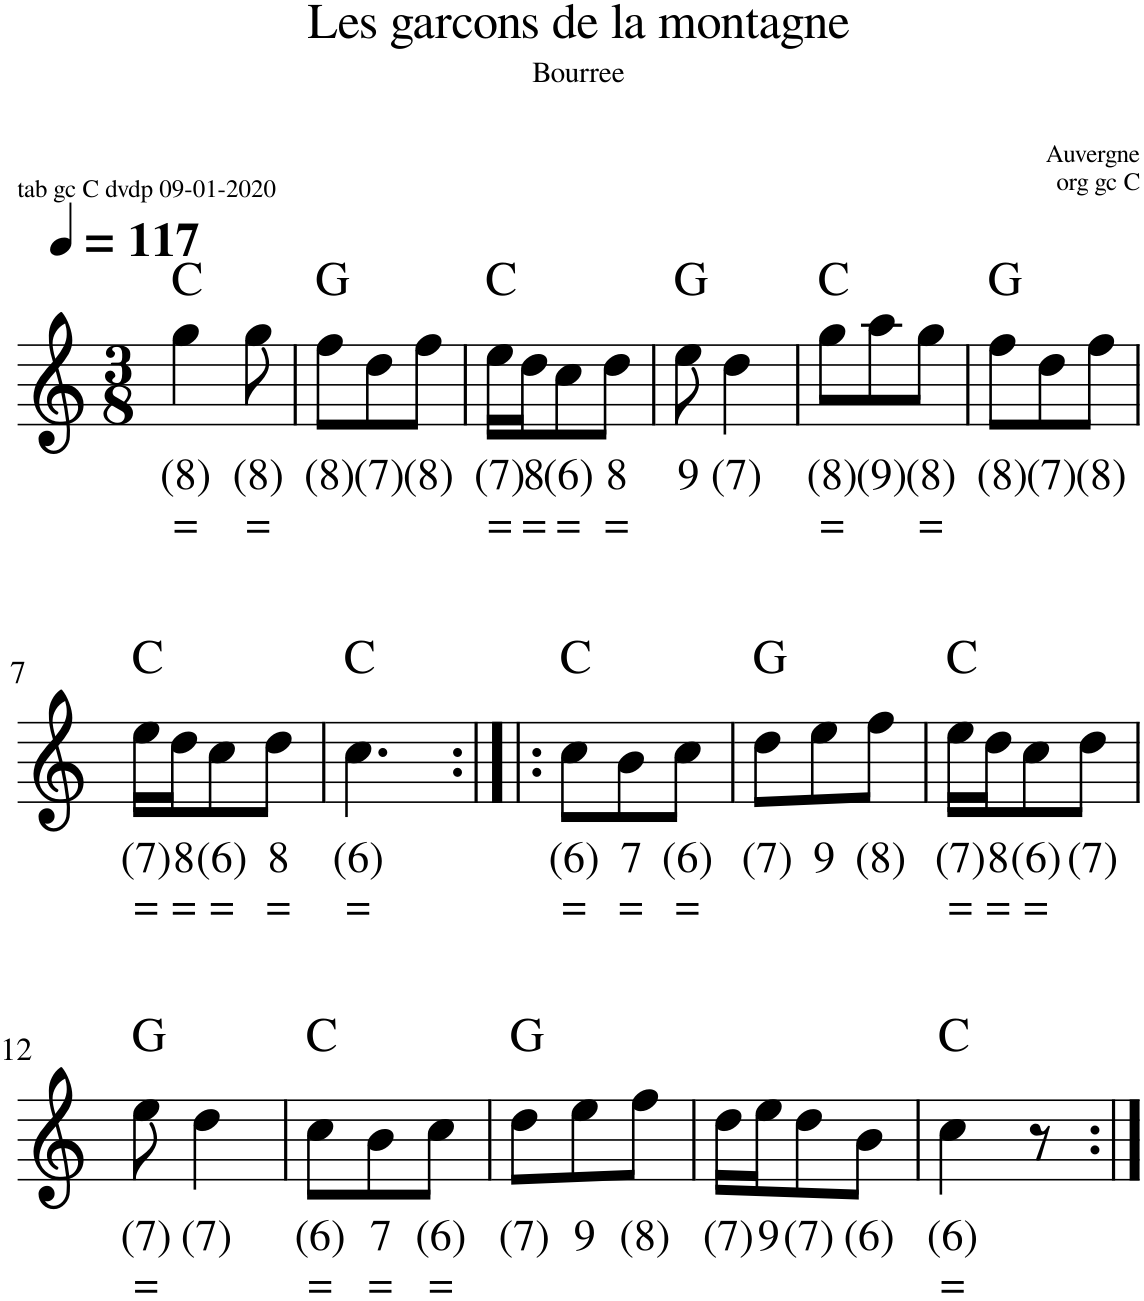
**kern	**text	**text	**harte
*part1	*part1	*part1	*part1
*staff1	*staff1	*staff1	*
*I"Accordeon	*	*	*
*I'Acc	*	*	*
*clefG2	*	*	*
*k[]	*	*	*
*M3/8	*	*	*
*MM117	*	*	*
=1	=1	=1	=1
!	!LO:LY:b	!LO:LY:b	!
4gg\	(8)	=	C:maj
!	!LO:LY:b	!LO:LY:b	!
8gg\	(8)	=	.
=2	=2	=2	=2
!	!LO:LY:b	!	!
8ff\L	(8)	.	G:maj
!	!LO:LY:b	!	!
8dd\	(7)	.	.
!	!LO:LY:b	!	!
8ff\J	(8)	.	.
=3	=3	=3	=3
!	!LO:LY:b	!LO:LY:b	!
16ee\LL	(7)	=	C:maj
!	!LO:LY:b	!LO:LY:b	!
16dd\J	8	=	.
!	!LO:LY:b	!LO:LY:b	!
8cc\	(6)	=	.
!	!LO:LY:b	!LO:LY:b	!
8dd\J	8	=	.
=4	=4	=4	=4
!	!LO:LY:b	!	!
8ee\	9	.	G:maj
!	!LO:LY:b	!	!
4dd\	(7)	.	.
=5	=5	=5	=5
!	!LO:LY:b	!LO:LY:b	!
8gg\L	(8)	=	C:maj
!	!LO:LY:b	!	!
8aa\	(9)	.	.
!	!LO:LY:b	!LO:LY:b	!
8gg\J	(8)	=	.
=6	=6	=6	=6
!	!LO:LY:b	!	!
8ff\L	(8)	.	G:maj
!	!LO:LY:b	!	!
8dd\	(7)	.	.
!	!LO:LY:b	!	!
8ff\J	(8)	.	.
!!LO:LB:g=z
=7	=7	=7	=7
!	!LO:LY:b	!LO:LY:b	!
16ee\LL	(7)	=	C:maj
!	!LO:LY:b	!LO:LY:b	!
16dd\J	8	=	.
!	!LO:LY:b	!LO:LY:b	!
8cc\	(6)	=	.
!	!LO:LY:b	!LO:LY:b	!
8dd\J	8	=	.
=8	=8	=8	=8
!	!LO:LY:b	!LO:LY:b	!
4.cc\	(6)	=	C:maj
=9:|!|:	=9:|!|:	=9:|!|:	=9:|!|:
!	!LO:LY:b	!LO:LY:b	!
8cc\L	(6)	=	C:maj
!	!LO:LY:b	!LO:LY:b	!
8b\	7	=	.
!	!LO:LY:b	!LO:LY:b	!
8cc\J	(6)	=	.
=10	=10	=10	=10
!	!LO:LY:b	!	!
8dd\L	(7)	.	G:maj
!	!LO:LY:b	!	!
8ee\	9	.	.
!	!LO:LY:b	!	!
8ff\J	(8)	.	.
=11	=11	=11	=11
!	!LO:LY:b	!LO:LY:b	!
16ee\LL	(7)	=	C:maj
!	!LO:LY:b	!LO:LY:b	!
16dd\J	8	=	.
!	!LO:LY:b	!LO:LY:b	!
8cc\	(6)	=	.
!	!LO:LY:b	!	!
8dd\J	(7)	.	.
!!LO:LB:g=z
=12	=12	=12	=12
!	!LO:LY:b	!LO:LY:b	!
8ee\	(7)	=	G:maj
!	!LO:LY:b	!	!
4dd\	(7)	.	.
=13	=13	=13	=13
!	!LO:LY:b	!LO:LY:b	!
8cc\L	(6)	=	C:maj
!	!LO:LY:b	!LO:LY:b	!
8b\	7	=	.
!	!LO:LY:b	!LO:LY:b	!
8cc\J	(6)	=	.
=14	=14	=14	=14
!	!LO:LY:b	!	!
8dd\L	(7)	.	G:maj
!	!LO:LY:b	!	!
8ee\	9	.	.
!	!LO:LY:b	!	!
8ff\J	(8)	.	.
=15	=15	=15	=15
!	!LO:LY:b	!	!
16dd\LL	(7)	.	.
!	!LO:LY:b	!	!
16ee\J	9	.	.
!	!LO:LY:b	!	!
8dd\	(7)	.	.
!	!LO:LY:b	!	!
8b\J	(6)	.	.
=16	=16	=16	=16
!	!LO:LY:b	!LO:LY:b	!
4cc\	(6)	=	C:maj
8r	.	.	.
=:|!	=:|!	=:|!	=:|!
*-	*-	*-	*-
